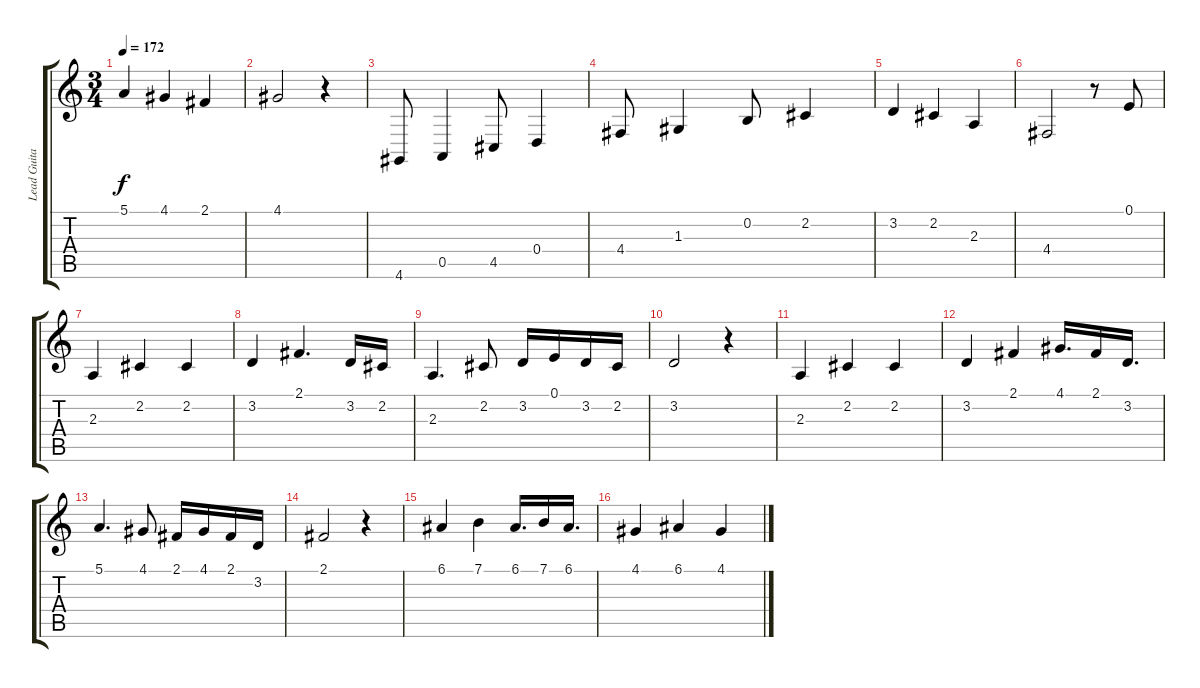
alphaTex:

\track ("Lead Guitar #2" "Lead Guita") {instrument tenorsax}
\staff {score tabs}
\tuning (E4 B3 G3 D3 A2 E2) {hide}
\ts (3 4)
\tempo 172
\clef g2
\ks c
5.1.4{dy f} 4.1.4 2.1.4 |
4.1.2 r.4 |
4.6.8 0.5.4 4.5.8 0.4.4 |
4.4.8 1.3.4 0.2.8 2.2.4 |
3.2.4 2.2.4 2.3.4 |
4.4.2 r.8 0.1.8 |
2.3.4 2.2.4 2.2.4 |
3.2.4 2.1.4{d} 3.2.16 2.2.16 |
2.3.4{d} 2.2.8 3.2.16 0.1.16 3.2.16 2.2.16 |
3.2.2 r.4 |
2.3.4 2.2.4 2.2.4 |
3.2.4 2.1.4 4.1.16{d} 2.1.16 3.2.16{d} |
5.1.4{d} 4.1.8 2.1.16 4.1.16 2.1.16 3.2.16 |
2.1.2 r.4 |
6.1.4 7.1.4 6.1.16{d} 7.1.16 6.1.16{d} |
4.1.4 6.1.4 4.1.4
